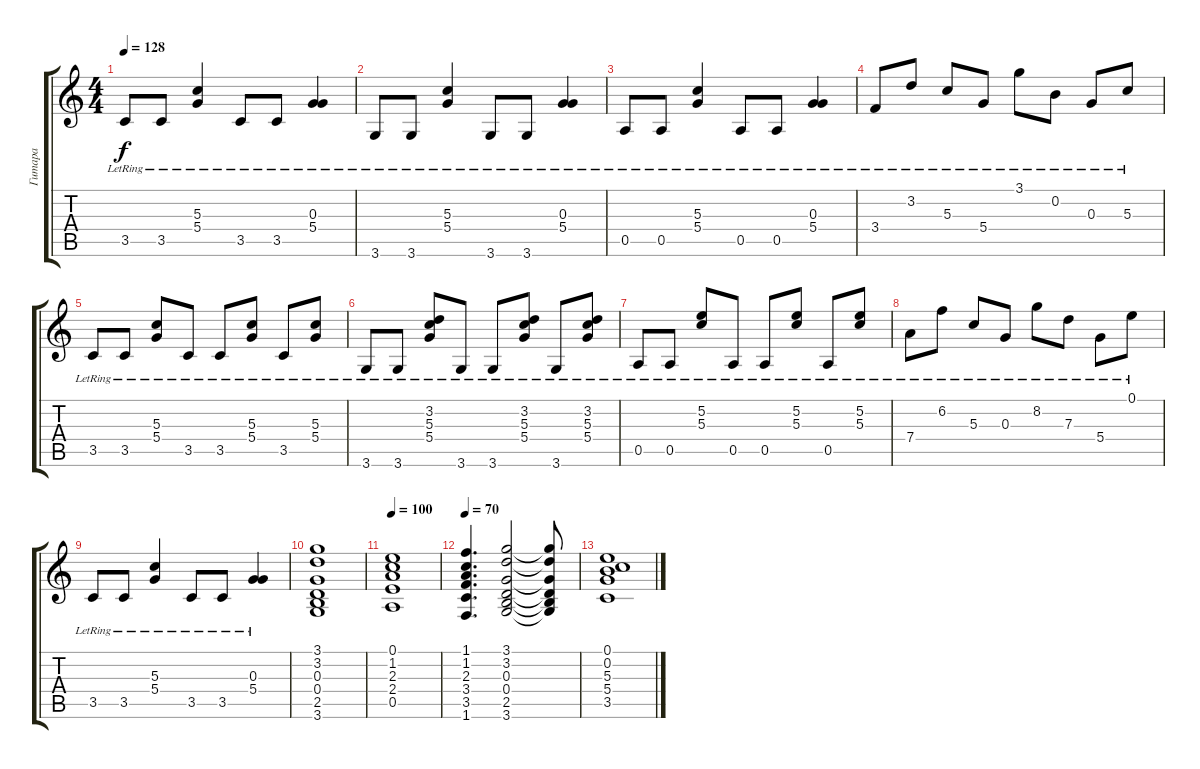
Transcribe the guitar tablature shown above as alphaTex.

\track ("Гитара" "Гитара") {instrument electricguitarclean}
\staff {score tabs}
\tuning (E4 B3 G3 D3 A2 E2) {hide}
\ts (4 4)
\tempo 128
\clef g2
\ks c
3.5{lr}.8{dy f} 3.5{lr}.8 (5.3{lr} 5.4{lr}).4 3.5{lr}.8 3.5{lr}.8 (0.3{lr} 5.4{lr}).4 |
3.6{lr}.8 3.6{lr}.8 (5.3{lr} 5.4{lr}).4 3.6{lr}.8 3.6{lr}.8 (0.3{lr} 5.4{lr}).4 |
0.5{lr}.8 0.5{lr}.8 (5.3{lr} 5.4{lr}).4 0.5{lr}.8 0.5{lr}.8 (0.3{lr} 5.4{lr}).4 |
3.4{lr}.8 3.2{lr}.8 5.3{lr}.8 5.4{lr}.8 3.1{lr}.8 0.2{lr}.8 0.3{lr}.8 5.3{lr}.8 |
3.5{lr}.8 3.5{lr}.8 (5.3{lr} 5.4{lr}).8 3.5{lr}.8 3.5{lr}.8 (5.3{lr} 5.4{lr}).8 3.5{lr}.8 (5.3{lr} 5.4{lr}).8 |
3.6{lr}.8 3.6{lr}.8 (3.2{lr} 5.3{lr} 5.4{lr}).8 3.6{lr}.8 3.6{lr}.8 (3.2{lr} 5.3{lr} 5.4{lr}).8 3.6{lr}.8 (3.2{lr} 5.3{lr} 5.4{lr}).8 |
0.5{lr}.8 0.5{lr}.8 (5.2{lr} 5.3{lr}).8 0.5{lr}.8 0.5{lr}.8 (5.2{lr} 5.3{lr}).8 0.5{lr}.8 (5.2{lr} 5.3{lr}).8 |
7.4{lr}.8 6.2{lr}.8 5.3{lr}.8 0.3{lr}.8 8.2{lr}.8 7.3{lr}.8 5.4{lr}.8 0.1{lr}.8 |
3.5{lr}.8 3.5{lr}.8 (5.3{lr} 5.4{lr}).4 3.5{lr}.8 3.5{lr}.8 (0.3{lr} 5.4{lr}).4 |
(3.1 3.2 0.3 0.4 2.5 3.6).1 |
\tempo 100
(0.1 1.2 2.3 2.4 0.5).1 |
\tempo 70
(1.1 1.2 2.3 3.4 3.5 1.6).4{d} (3.1 3.2 0.3 0.4 2.5 3.6).2 (3.1{t} 3.2{t} 0.3{t} 0.4{t} 2.5{t} 3.6{t}).8 |
(0.1 0.2 5.3 5.4 3.5).1
